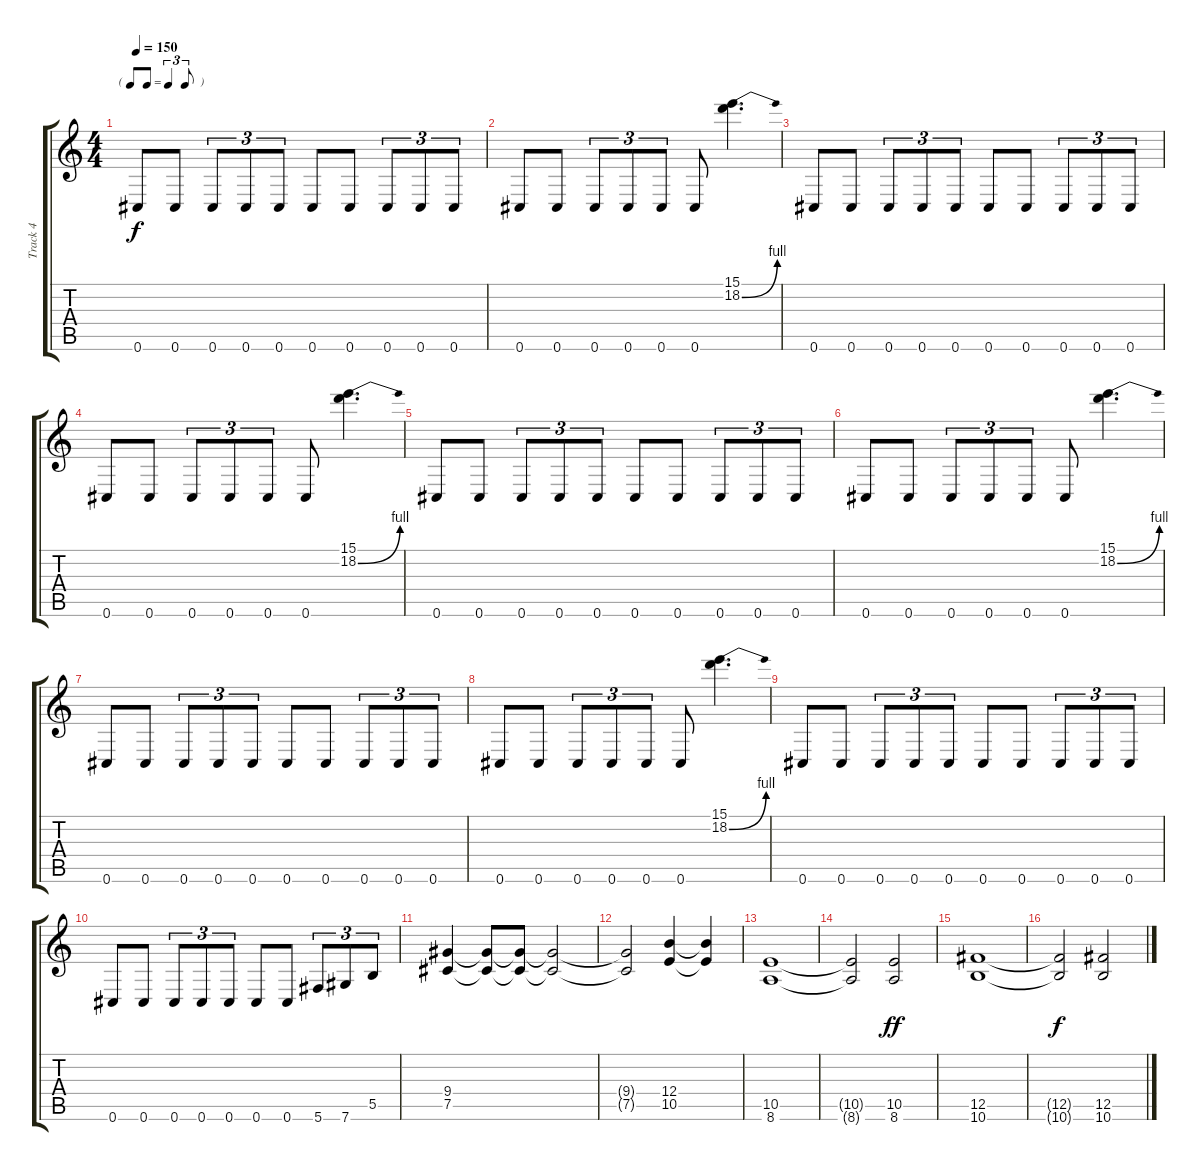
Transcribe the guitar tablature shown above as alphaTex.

\track ("Track 4" "Track 4") {instrument distortionguitar}
\staff {score tabs}
\tuning (Db4 Ab3 E3 B2 Gb2 Db2) {hide}
\ts (4 4)
\tf triplet8th
\tempo 150
\clef g2
\ks c
0.6.8{dy f} 0.6.8 0.6.8{tu (3 2)} 0.6.8{tu (3 2)} 0.6.8{tu (3 2)} 0.6.8 0.6.8 0.6.8{tu (3 2)} 0.6.8{tu (3 2)} 0.6.8{tu (3 2)} |
0.6.8 0.6.8 0.6.8{tu (3 2)} 0.6.8{tu (3 2)} 0.6.8{tu (3 2)} 0.6.8 (15.1 18.2{be (bend 0 0 60 4)}).4{d} |
0.6.8 0.6.8 0.6.8{tu (3 2)} 0.6.8{tu (3 2)} 0.6.8{tu (3 2)} 0.6.8 0.6.8 0.6.8{tu (3 2)} 0.6.8{tu (3 2)} 0.6.8{tu (3 2)} |
0.6.8 0.6.8 0.6.8{tu (3 2)} 0.6.8{tu (3 2)} 0.6.8{tu (3 2)} 0.6.8 (15.1 18.2{be (bend 0 0 60 4)}).4{d} |
0.6.8 0.6.8 0.6.8{tu (3 2)} 0.6.8{tu (3 2)} 0.6.8{tu (3 2)} 0.6.8 0.6.8 0.6.8{tu (3 2)} 0.6.8{tu (3 2)} 0.6.8{tu (3 2)} |
0.6.8 0.6.8 0.6.8{tu (3 2)} 0.6.8{tu (3 2)} 0.6.8{tu (3 2)} 0.6.8 (15.1 18.2{be (bend 0 0 60 4)}).4{d} |
0.6.8 0.6.8 0.6.8{tu (3 2)} 0.6.8{tu (3 2)} 0.6.8{tu (3 2)} 0.6.8 0.6.8 0.6.8{tu (3 2)} 0.6.8{tu (3 2)} 0.6.8{tu (3 2)} |
0.6.8 0.6.8 0.6.8{tu (3 2)} 0.6.8{tu (3 2)} 0.6.8{tu (3 2)} 0.6.8 (15.1 18.2{be (bend 0 0 60 4)}).4{d} |
0.6.8 0.6.8 0.6.8{tu (3 2)} 0.6.8{tu (3 2)} 0.6.8{tu (3 2)} 0.6.8 0.6.8 0.6.8{tu (3 2)} 0.6.8{tu (3 2)} 0.6.8{tu (3 2)} |
0.6.8 0.6.8 0.6.8{tu (3 2)} 0.6.8{tu (3 2)} 0.6.8{tu (3 2)} 0.6.8 0.6.8 5.6.8{tu (3 2)} 7.6.8{tu (3 2)} 5.5.8{tu (3 2)} |
(9.4 7.5).4 (9.4{t} 7.5{t}).8 (9.4{t} 7.5{t}).8 (9.4{t} 7.5{t}).2 |
(9.4{t} 7.5{t}).2 (12.4 10.5).4 (12.4{t} 10.5{t}).4 |
(10.5 8.6).1 |
(10.5{t} 8.6{t}).2 (10.5 8.6).2{dy ff} |
(12.5 10.6).1 |
(12.5{t} 10.6{t}).2{dy f} (12.5 10.6).2
